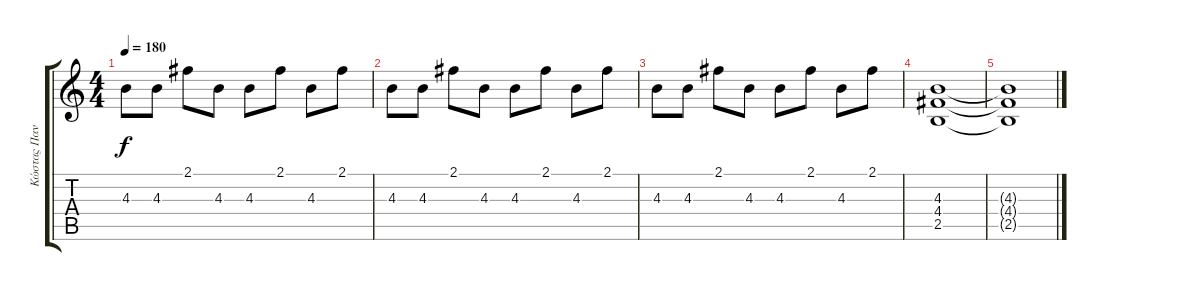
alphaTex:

\track ("Κώστας Παντέλης (Kostas pantelis)" "Κώστας Παν") {instrument overdrivenguitar}
\staff {score tabs}
\tuning (E4 B3 G3 D3 A2 E2) {hide}
\ts (4 4)
\tempo 180
\clef g2
\ks c
4.3.8{dy f} 4.3.8 2.1.8 4.3.8 4.3.8 2.1.8 4.3.8 2.1.8 |
4.3.8 4.3.8 2.1.8 4.3.8 4.3.8 2.1.8 4.3.8 2.1.8 |
4.3.8 4.3.8 2.1.8 4.3.8 4.3.8 2.1.8 4.3.8 2.1.8 |
(4.3 4.4 2.5).1 |
(4.3{t} 4.4{t} 2.5{t}).1
